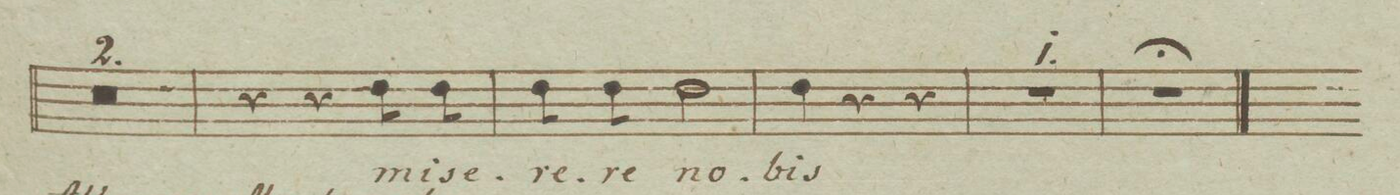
**kern	**text	**text
*I"Basso.	*	*
*clefF4	*	*
*k[b-e-a-d-g-]	*	*
*M3/4	*	*
1.r	.	.
=46	=46	=46
=47	=47	=47
4r	.	.
4r	.	.
8F\	mi-	.
8F\	-se-	.
=48	=48	=48
8F\	-re-	.
8F\	-re	.
2F\	no-	.
=49	=49	=49
4F\	-bis	.
4r	.	.
4r	.	.
=50	=50	=50
2.r	.	.
=51	=51	=51
2.r;	.	.
==	==	==
*-	*-	*-
